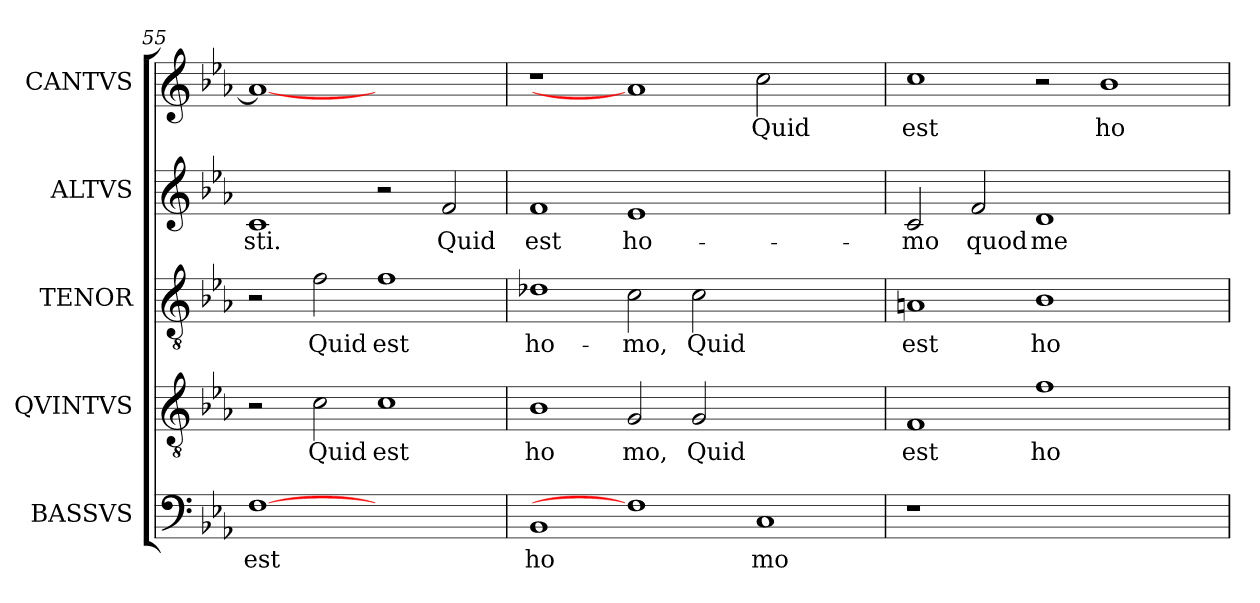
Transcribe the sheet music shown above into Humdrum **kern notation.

**kern	**text	**kern	**text	**kern	**text	**kern	**text	**kern	**text
*part5	*part5	*part4	*part4	*part3	*part3	*part2	*part2	*part1	*part1
*staff5	*staff5	*staff4	*staff4	*staff3	*staff3	*staff2	*staff2	*staff1	*staff1
*I"BASSVS	*	*I"QVINTVS	*	*I"TENOR	*	*I"ALTVS	*	*I"CANTVS	*
*clefF4	*	*clefGv2	*	*clefGv2	*	*clefG2	*	*clefG2	*
*k[b-e-a-]	*	*k[b-e-a-]	*	*k[b-e-a-]	*	*k[b-e-a-]	*	*k[b-e-a-]	*
*E-:	*	*E-:	*	*E-:	*	*E-:	*	*E-:	*
=55	=55	=55	=55	=55	=55	=55	=55	=55	=55
!	!LO:LY:b:cj	!	!	!	!	!	!LO:LY:b:cj	!	!LO:LY:b:cj
[1F	est	2r	.	2r	.	1c	-sti.	1a_	.
!	!	!	!LO:LY:b:cj	!	!LO:LY:b:cj	!	!	!	!
.	.	2c\	Quid	2f\	Quid	.	.	.	.
!	!	!	!LO:LY:b:cj	!	!LO:LY:b:cj	!	!	!	!
1ryy	.	1c	est	1f	est	2r	.	1ryy	.
!	!	!	!	!	!	!	!LO:LY:b:cj	!	!
.	.	.	.	.	.	2f/	Quid	.	.
=56	=56	=56	=56	=56	=56	=56	=56	=56	=56
!	!LO:LY:b:cj	!	!LO:LY:b:cj	!	!LO:LY:b:cj	!	!LO:LY:b:cj	!	!
1BB-	ho	1B-	ho	1d-X	ho-	1f	est	1r	.
!	!	!	!LO:LY:b:cj	!	!LO:LY:b:cj	!	!LO:LY:b:cj	!	!
1F]	.	2G/	mo,	2c\	-mo,	1e-	ho-	1a]	.
!	!	!	!LO:LY:b:cj	!	!LO:LY:b:cj	!	!	!	!
.	.	2G/	Quid	2c\	Quid	.	.	.	.
!	!LO:LY:b:cj	!	!	!	!	!	!	!	!LO:LY:b:cj
1C	mo	1ryy	.	1ryy	.	1ryy	.	2cc\	Quid
.	.	.	.	.	.	.	.	2ryy	.
!!LO:LB:g=z
=57	=57	=57	=57	=57	=57	=57	=57	=57	=57
!	!	!	!LO:LY:b:cj	!	!LO:LY:b:cj	!	!LO:LY:b:cj	!	!LO:LY:b:cj
1r	.	1F	est	1An	est	2c/	-mo	1cc	est
!	!	!	!	!	!	!	!LO:LY:b:cj	!	!
.	.	.	.	.	.	2f/	quod	.	.
!	!	!	!LO:LY:b:cj	!	!LO:LY:b:cj	!	!LO:LY:b:cj	!	!
1.ryy	.	1f	ho	1B-	ho-	1d	me-	2r	.
!	!	!	!	!	!	!	!	!	!LO:LY:b:cj
.	.	.	.	.	.	.	.	1b-	ho-
.	.	2ryy	.	2ryy	.	2ryy	.	.	.
=	=	=	=	=	=	=	=	=	=
*-	*-	*-	*-	*-	*-	*-	*-	*-	*-
